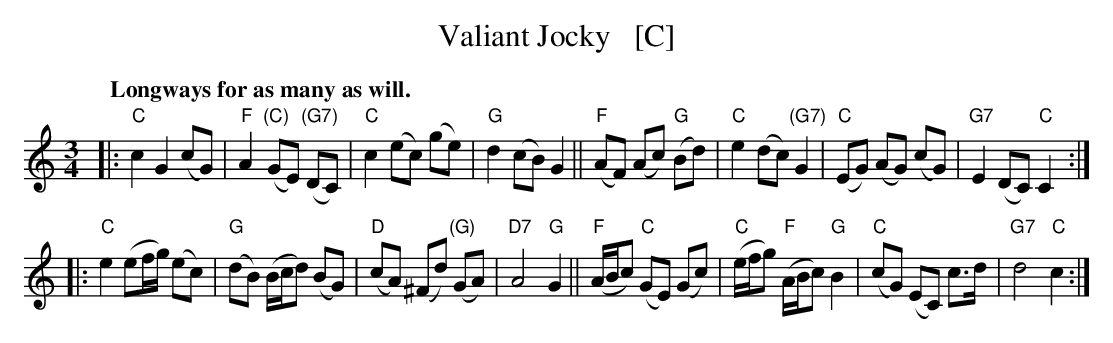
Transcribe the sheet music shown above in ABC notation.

X:1
T: Valiant Jocky   [C]
Q: "Longways for as many as will."
M: 3/4
L: 1/8
K: C
|:\
"C"c2 G2 (cG) | "F"A2 "(C)"(GE) "(G7)"(DC) | "C"c2 (ec) (ge) | "G"d2(cB) G2 ||\
"F"(AF) (Ac) "G"(Bd) | "C"e2 (dc) "(G7)"G2 | "C"(EG) (AG) (cG) | "G7"E2 (DC) "C"C2 :|
|:\
"C"e2 (ef/g/) (ec) | "G"(dB) (B/c/d) (BG) | "D"(cA) (^Fd) "(G)"(GA) | "D7"A4 "G"G2 ||\
"F"(A/B/c) "C"(GE) (Gc) | "C"(e/f/g) "F"(A/B/c) "G"B2 | "C"(cG) (EC) c>d | "G7"d4 "C"c2 :|
